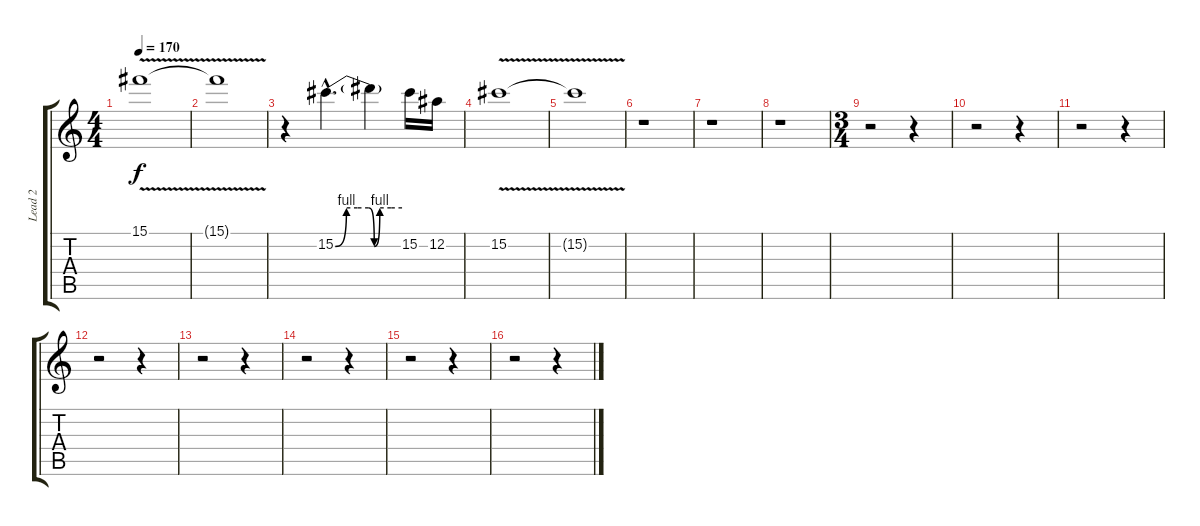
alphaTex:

\track ("Lead 2" "Lead 2") {instrument distortionguitar}
\staff {score tabs}
\tuning (Eb4 Bb3 Gb3 Db3 Ab2 Eb2) {hide}
\ts (4 4)
\tempo 170
\clef g2
\ks c
15.1{v}.1{dy f} |
15.1{t}.1 |
r.4 15.2{be (custom 0 0 10 4 20 4 30 4 35 0 40 4 50 4 60 4) hac}.4{d} 15.2{t}.4 15.2.16 12.2.16 |
15.2{v}.1 |
15.2{t}.1 |
r.1 |
r.1 |
r.1 |
\ts (3 4)
\section ("" "")
r.2 r.4 |
r.2 r.4 |
r.2 r.4 |
r.2 r.4 |
r.2 r.4 |
r.2 r.4 |
r.2 r.4 |
r.2 r.4
